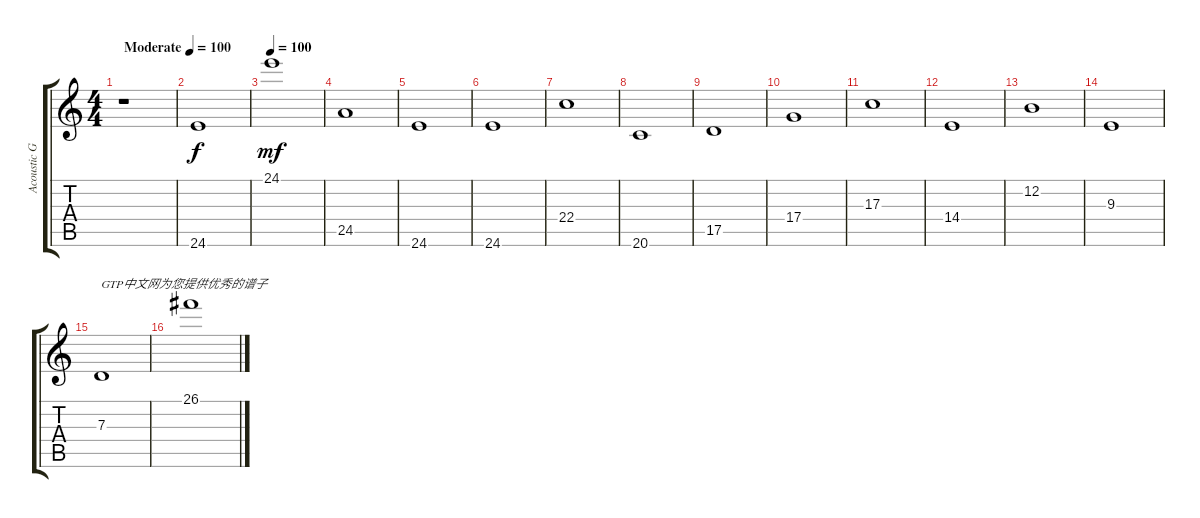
\track ("Acoustic Grand Piano" "Acoustic G") {instrument acousticgrandpiano}
\staff {score tabs}
\tuning (E4 B3 G3 D3 A2 E2) {hide}
\ts (4 4)
\tempo (100 "Moderate")
\clef g2
\ks c
r.1{dy f instrument acousticgrandpiano} |
24.6.1 |
\tempo 100
24.1.1{dy mf} |
24.5.1 |
24.6.1 |
24.6.1 |
22.4.1 |
20.6.1 |
17.5.1 |
17.4.1 |
17.3.1 |
14.4.1 |
12.2.1 |
9.3.1 |
7.3.1{txt "GTP中文网为您提供优秀的谱子"} |
26.1.1
